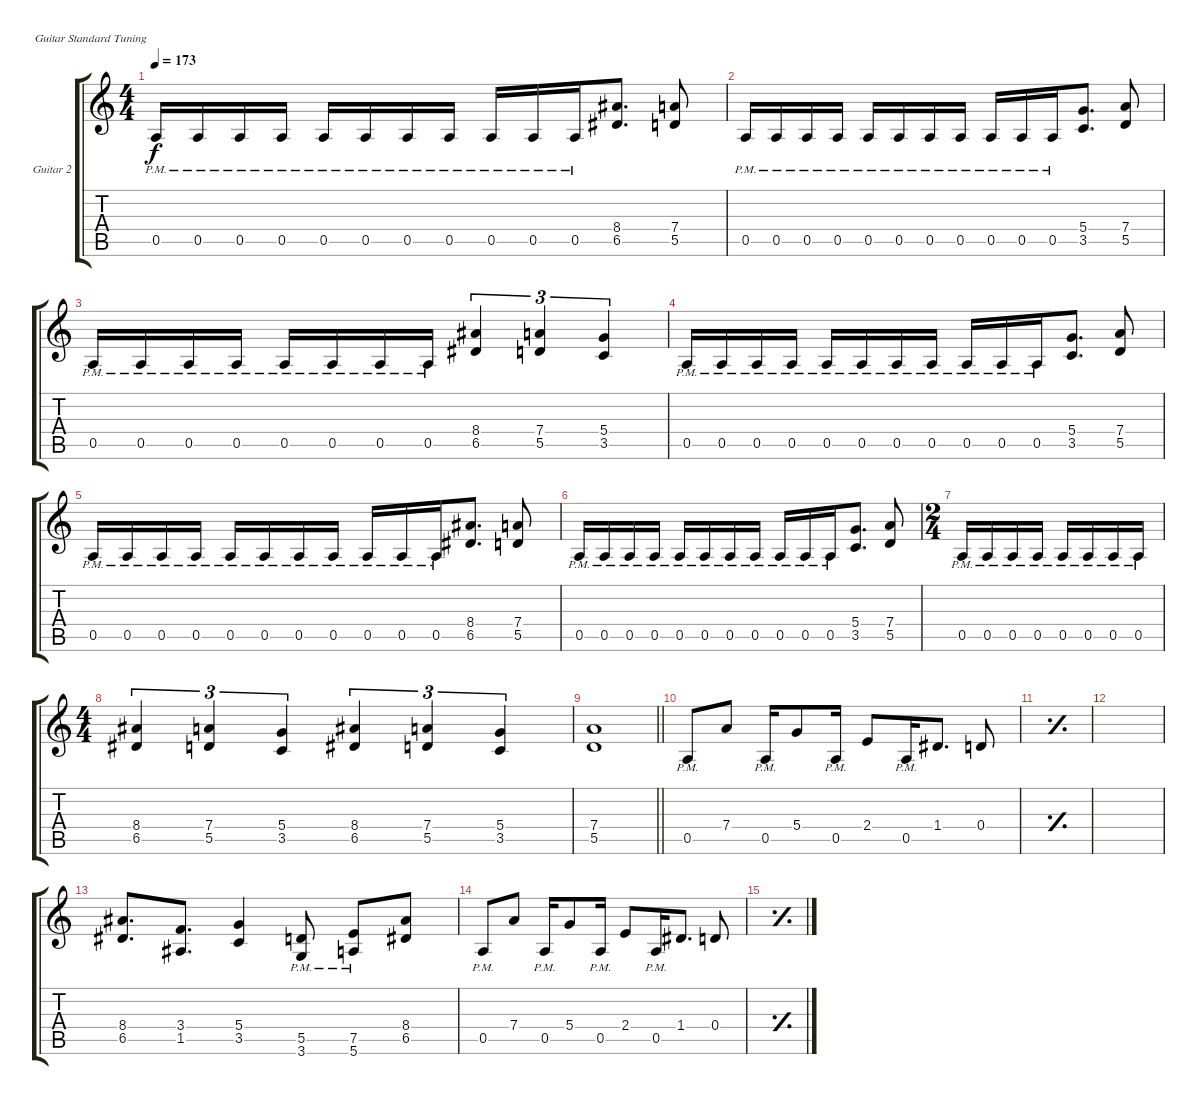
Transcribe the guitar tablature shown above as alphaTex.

\bracketExtendMode groupsimilarinstruments
\firstSystemTrackNameOrientation horizontal
\otherSystemsTrackNameOrientation horizontal
\track ("Guitar 2" "Guitar 2") {instrument distortionguitar}
\staff {score tabs}
\tuning (E4 B3 G3 D3 A2 E2)
\ts (4 4)
\tempo 173
\clef g2
\ks c
0.5{pm}.16{dy f} 0.5{pm}.16 0.5{pm}.16 0.5{pm}.16 0.5{pm}.16 0.5{pm}.16 0.5{pm}.16 0.5{pm}.16 0.5{pm}.16 0.5{pm}.16 0.5{pm}.16 (8.4 6.5).8{d} (7.4 5.5).8 |
0.5{pm}.16 0.5{pm}.16 0.5{pm}.16 0.5{pm}.16 0.5{pm}.16 0.5{pm}.16 0.5{pm}.16 0.5{pm}.16 0.5{pm}.16 0.5{pm}.16 0.5{pm}.16 (5.4 3.5).8{d} (7.4 5.5).8 |
0.5{pm}.16 0.5{pm}.16 0.5{pm}.16 0.5{pm}.16 0.5{pm}.16 0.5{pm}.16 0.5{pm}.16 0.5{pm}.16 (8.4 6.5).4{tu (3 2)} (7.4 5.5).4{tu (3 2)} (5.4 3.5).4{tu (3 2)} |
0.5{pm}.16 0.5{pm}.16 0.5{pm}.16 0.5{pm}.16 0.5{pm}.16 0.5{pm}.16 0.5{pm}.16 0.5{pm}.16 0.5{pm}.16 0.5{pm}.16 0.5{pm}.16 (5.4 3.5).8{d} (7.4 5.5).8 |
0.5{pm}.16 0.5{pm}.16 0.5{pm}.16 0.5{pm}.16 0.5{pm}.16 0.5{pm}.16 0.5{pm}.16 0.5{pm}.16 0.5{pm}.16 0.5{pm}.16 0.5{pm}.16 (8.4 6.5).8{d} (7.4 5.5).8 |
0.5{pm}.16 0.5{pm}.16 0.5{pm}.16 0.5{pm}.16 0.5{pm}.16 0.5{pm}.16 0.5{pm}.16 0.5{pm}.16 0.5{pm}.16 0.5{pm}.16 0.5{pm}.16 (5.4 3.5).8{d} (7.4 5.5).8 |
\ts (2 4)
0.5{pm}.16 0.5{pm}.16 0.5{pm}.16 0.5{pm}.16 0.5{pm}.16 0.5{pm}.16 0.5{pm}.16 0.5{pm}.16 |
\ts (4 4)
(8.4 6.5).4{tu (3 2)} (7.4 5.5).4{tu (3 2)} (5.4 3.5).4{tu (3 2)} (8.4 6.5).4{tu (3 2)} (7.4 5.5).4{tu (3 2)} (5.4 3.5).4{tu (3 2)} |
\barLineRight lightlight
(7.4 5.5).1 |
0.5{pm}.8 7.4.8 0.5{pm}.16 5.4.8 0.5{pm}.16 2.4.8 0.5{pm}.16 1.4.8{d} 0.4.8 |
\simile simple
|
|
\simile none
(8.4 6.5).8{d} (3.4 1.5).8{d} (5.4 3.5).4 (5.5{pm} 3.6{pm}).8 (7.5{pm} 5.6{pm}).8 (8.4 6.5).8 |
0.5{pm}.8 7.4.8 0.5{pm}.16 5.4.8 0.5{pm}.16 2.4.8 0.5{pm}.16 1.4.8{d} 0.4.8 |
\simile simple
